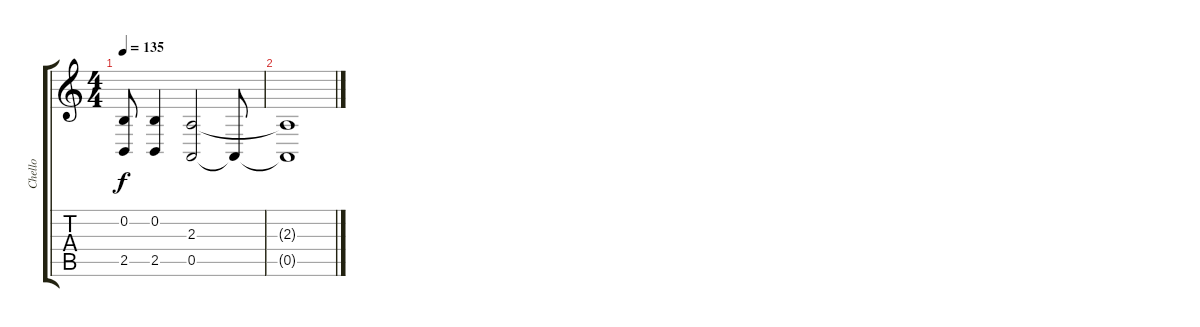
\track ("Chello" "Chello") {instrument cello}
\staff {score tabs}
\tuning (E4 B3 G3 D3 A2 E2) {hide}
\ts (4 4)
\tempo 135
\clef g2
\ks c
(0.2{t} 2.5{t}).8{dy f} (0.2 2.5).4 (2.3 0.5).2 0.5{t}.8 |
(2.3{t} 0.5{t}).1{volume 5}
